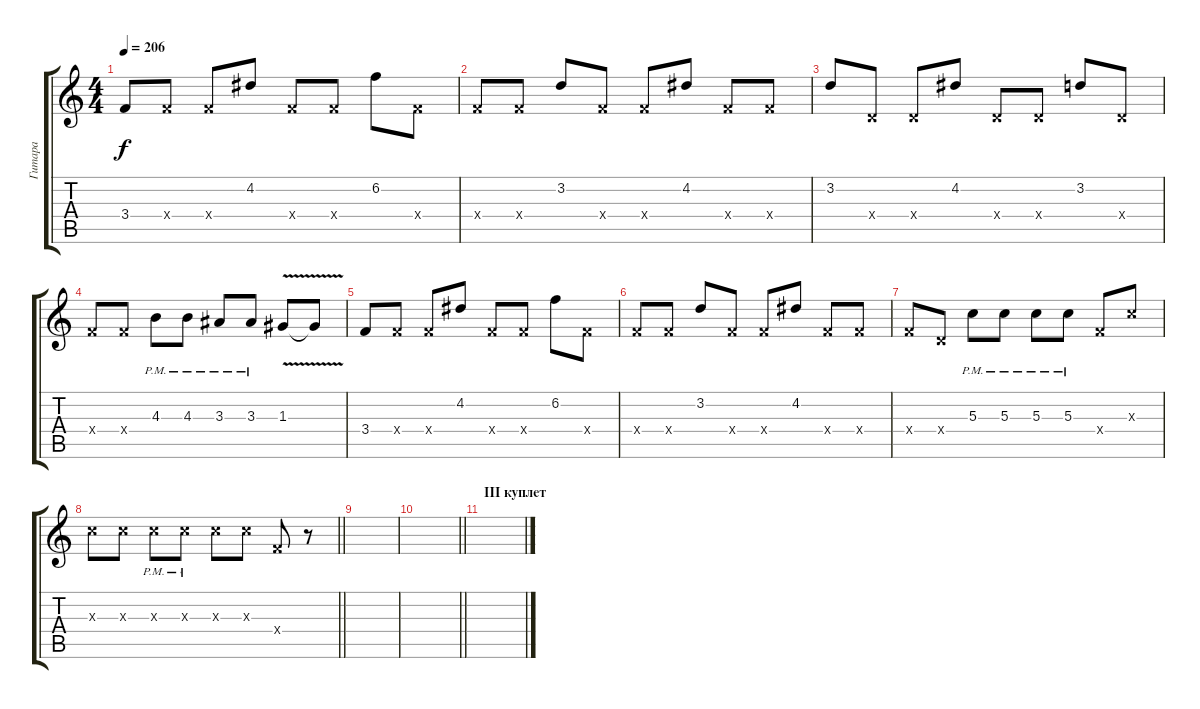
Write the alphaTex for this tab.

\track ("Гитара" "Гитара") {instrument banjo}
\staff {score tabs}
\tuning (E4 B3 G3 D3 A2 E2) {hide}
\displaytranspose 12
\ts (4 4)
\tempo 206
\clef g2
\ks c
3.4.8{dy f} 3.4{x}.8 3.4{x}.8 4.2.8 3.4{x}.8 3.4{x}.8 6.2.8 3.4{x}.8 |
3.4{x}.8 3.4{x}.8 3.2.8 3.4{x}.8 3.4{x}.8 4.2.8 3.4{x}.8 3.4{x}.8 |
3.2.8 0.4{x}.8 0.4{x}.8 4.2.8 0.4{x}.8 0.4{x}.8 3.2.8 0.4{x}.8 |
3.4{x}.8 3.4{x}.8 4.3{pm}.8 4.3{pm}.8 3.3{pm}.8 3.3{pm}.8 1.3{v}.8 1.3{t}.8 |
3.4.8 3.4{x}.8 3.4{x}.8 4.2.8 3.4{x}.8 3.4{x}.8 6.2.8 3.4{x}.8 |
3.4{x}.8 3.4{x}.8 3.2.8 3.4{x}.8 3.4{x}.8 4.2.8 3.4{x}.8 3.4{x}.8 |
3.4{x}.8 0.4{x}.8 5.3{pm}.8 5.3{pm}.8 5.3{pm}.8 5.3{pm}.8 3.4{x}.8 5.3{x}.8 |
\barLineRight lightlight
5.3{x}.8 5.3{x}.8 5.3{pm x}.8 5.3{pm x}.8 5.3{x}.8 5.3{x}.8 3.4{x}.8 r.8 |
|
\barLineRight lightlight
|
\section ("" "III куплет")
